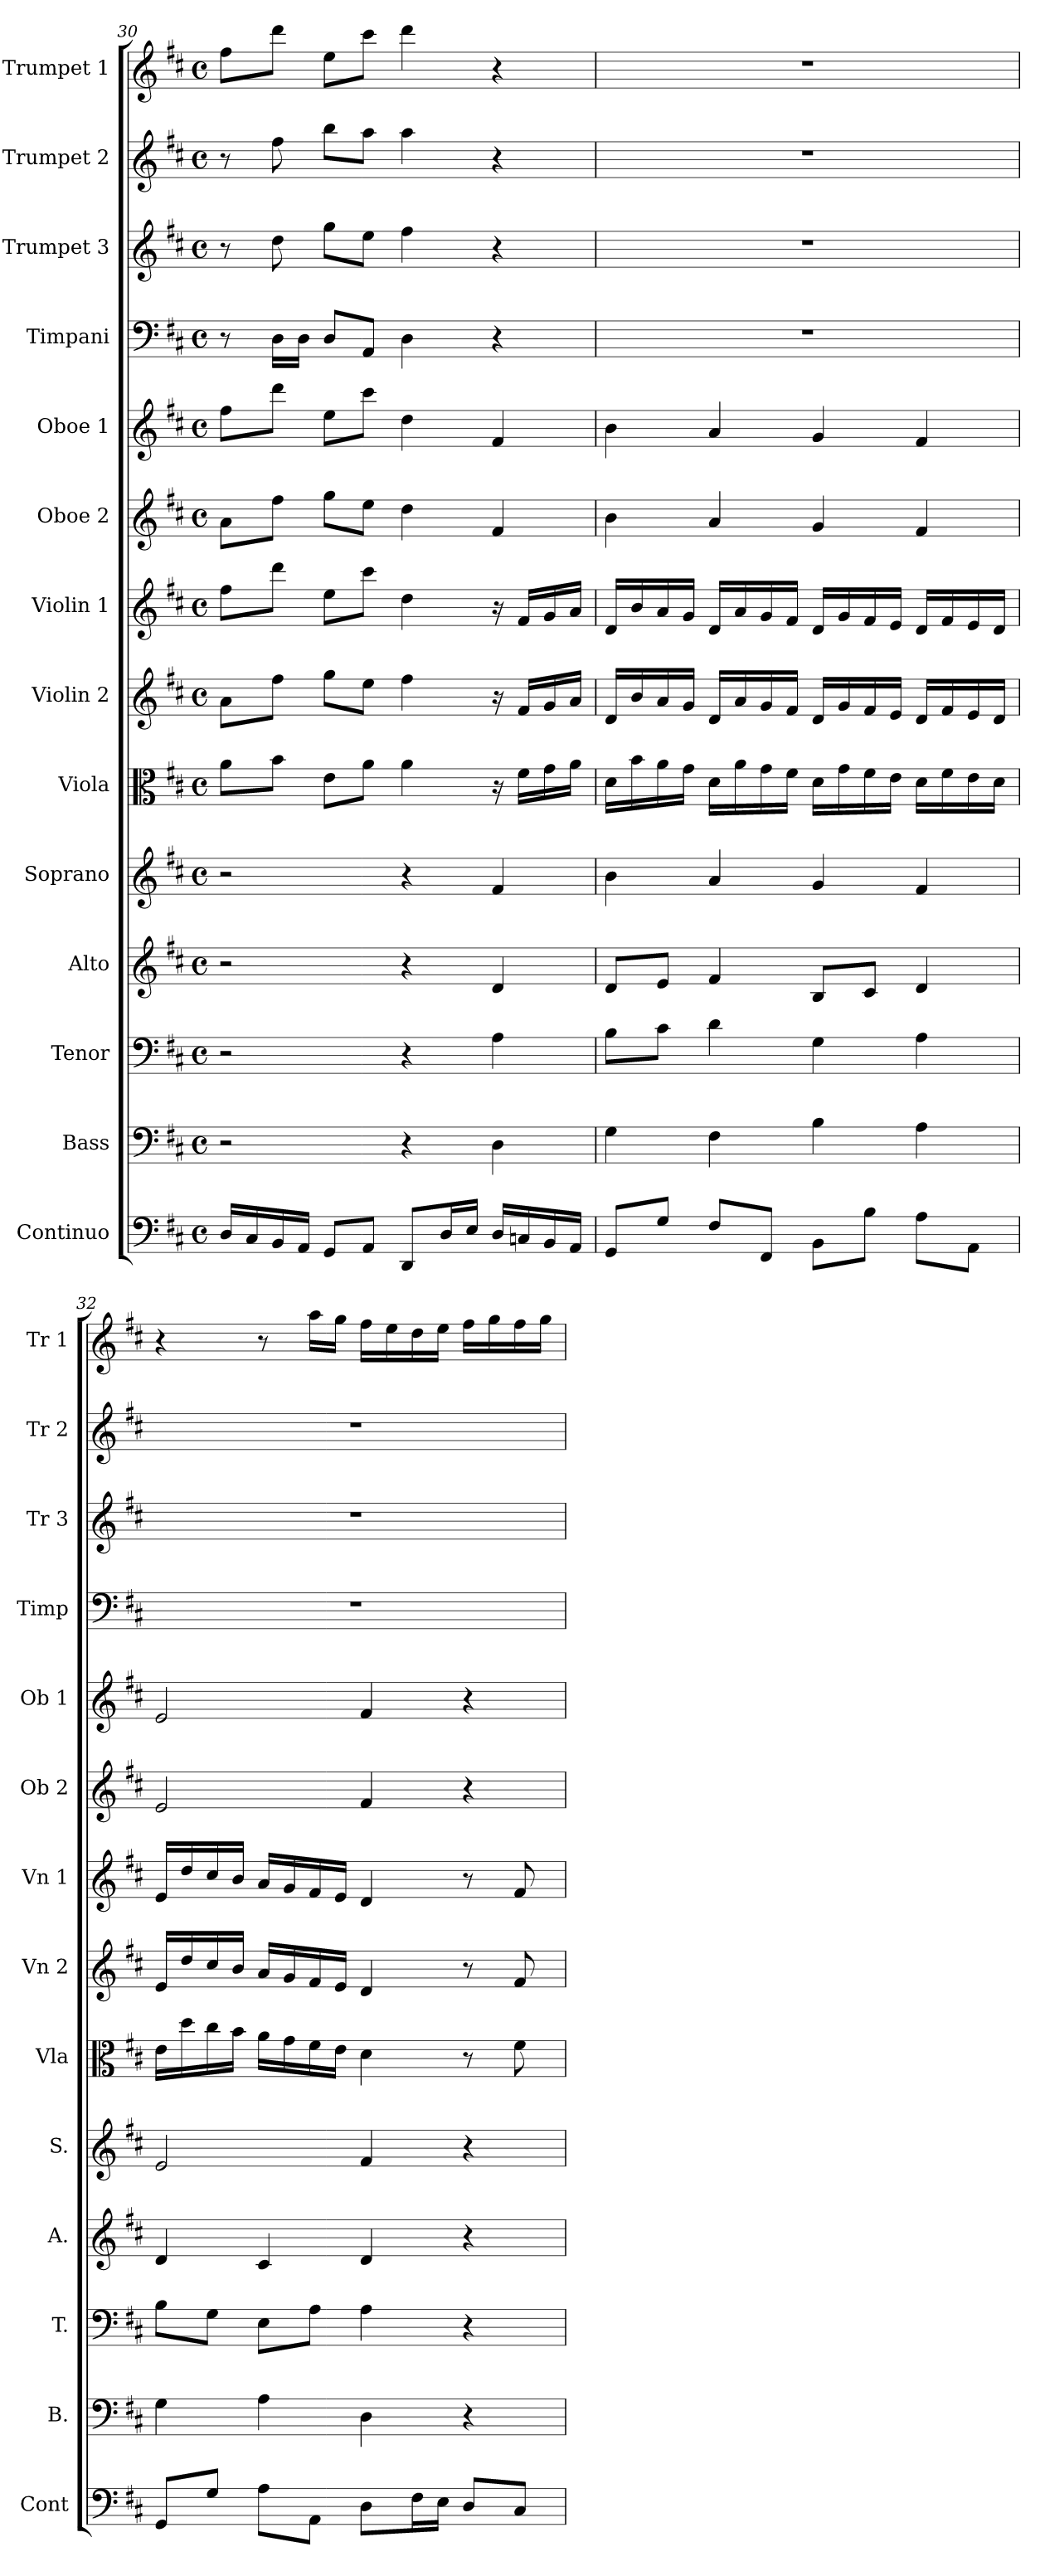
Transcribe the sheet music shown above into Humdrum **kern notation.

**kern	**kern	**kern	**kern	**kern	**kern	**kern	**kern	**kern	**kern	**kern	**kern	**kern	**kern
*part14	*part13	*part12	*part11	*part10	*part9	*part8	*part7	*part6	*part5	*part4	*part3	*part2	*part1
*staff14	*staff13	*staff12	*staff11	*staff10	*staff9	*staff8	*staff7	*staff6	*staff5	*staff4	*staff3	*staff2	*staff1
*I"Continuo	*I"Bass	*I"Tenor	*I"Alto	*I"Soprano	*I"Viola	*I"Violin 2	*I"Violin 1	*I"Oboe 2	*I"Oboe 1	*I"Timpani	*I"Trumpet 3	*I"Trumpet 2	*I"Trumpet 1
*I'Cont	*I'B.	*I'T.	*I'A.	*I'S.	*I'Vla	*I'Vn 2	*I'Vn 1	*I'Ob 2	*I'Ob 1	*I'Timp	*I'Tr 3	*I'Tr 2	*I'Tr 1
!!LO:PB:g=z
*clefF4	*clefF4	*clefF4	*clefG2	*clefG2	*clefC3	*clefG2	*clefG2	*clefG2	*clefG2	*clefF4	*clefG2	*clefG2	*clefG2
*k[f#c#]	*k[f#c#]	*k[f#c#]	*k[f#c#]	*k[f#c#]	*k[f#c#]	*k[f#c#]	*k[f#c#]	*k[f#c#]	*k[f#c#]	*k[f#c#]	*k[f#c#]	*k[f#c#]	*k[f#c#]
*D:	*D:	*D:	*D:	*D:	*D:	*D:	*D:	*D:	*D:	*D:	*D:	*D:	*D:
*M4/4	*M4/4	*M4/4	*M4/4	*M4/4	*M4/4	*M4/4	*M4/4	*M4/4	*M4/4	*M4/4	*M4/4	*M4/4	*M4/4
*met(c)	*met(c)	*met(c)	*met(c)	*met(c)	*met(c)	*met(c)	*met(c)	*met(c)	*met(c)	*met(c)	*met(c)	*met(c)	*met(c)
=30	=30	=30	=30	=30	=30	=30	=30	=30	=30	=30	=30	=30	=30
16D/LL	2r	2r	2r	2r	8a\L	8a\L	8ff#\L	8a\L	8ff#\L	8r	8r	8r	8ff#\L
16C#/	.	.	.	.	.	.	.	.	.	.	.	.	.
16BB/	.	.	.	.	8b\J	8ff#\J	8ddd\J	8ff#\J	8ddd\J	16D\LL	8dd\	8ff#\	8ddd\J
16AA/JJ	.	.	.	.	.	.	.	.	.	16D\JJ	.	.	.
8GG/L	.	.	.	.	8e\L	8gg\L	8ee\L	8gg\L	8ee\L	8D/L	8gg\L	8bb\L	8ee\L
8AA/J	.	.	.	.	8a\J	8ee\J	8ccc#\J	8ee\J	8ccc#\J	8AA/J	8ee\J	8aa\J	8ccc#\J
8DD/L	4r	4r	4r	4r	4a\	4ff#\	4dd\	4dd\	4dd\	4D\	4ff#\	4aa\	4ddd\
16D/L	.	.	.	.	.	.	.	.	.	.	.	.	.
16E/JJ	.	.	.	.	.	.	.	.	.	.	.	.	.
16D/LL	4D\	4A\	4d/	4f#/	16r	16r	16r	4f#/	4f#/	4r	4r	4r	4r
16Cn/	.	.	.	.	16f#\LL	16f#/LL	16f#/LL	.	.	.	.	.	.
16BB/	.	.	.	.	16g\	16g/	16g/	.	.	.	.	.	.
16AA/JJ	.	.	.	.	16a\JJ	16a/JJ	16a/JJ	.	.	.	.	.	.
=31	=31	=31	=31	=31	=31	=31	=31	=31	=31	=31	=31	=31	=31
8GG/L	4G\	8B\L	8d/L	4b\	16d\LL	16d/LL	16d/LL	4b\	4b\	1r	1r	1r	1r
.	.	.	.	.	16b\	16b/	16b/	.	.	.	.	.	.
8G/J	.	8c#\J	8e/J	.	16a\	16a/	16a/	.	.	.	.	.	.
.	.	.	.	.	16g\JJ	16g/JJ	16g/JJ	.	.	.	.	.	.
8F#/L	4F#\	4d\	4f#/	4a/	16d\LL	16d/LL	16d/LL	4a/	4a/	.	.	.	.
.	.	.	.	.	16a\	16a/	16a/	.	.	.	.	.	.
8FF#/J	.	.	.	.	16g\	16g/	16g/	.	.	.	.	.	.
.	.	.	.	.	16f#\JJ	16f#/JJ	16f#/JJ	.	.	.	.	.	.
8BB\L	4B\	4G\	8B/L	4g/	16d\LL	16d/LL	16d/LL	4g/	4g/	.	.	.	.
.	.	.	.	.	16g\	16g/	16g/	.	.	.	.	.	.
8B\J	.	.	8c#/J	.	16f#\	16f#/	16f#/	.	.	.	.	.	.
.	.	.	.	.	16e\JJ	16e/JJ	16e/JJ	.	.	.	.	.	.
8A\L	4A\	4A\	4d/	4f#/	16d\LL	16d/LL	16d/LL	4f#/	4f#/	.	.	.	.
.	.	.	.	.	16f#\	16f#/	16f#/	.	.	.	.	.	.
8AA\J	.	.	.	.	16e\	16e/	16e/	.	.	.	.	.	.
.	.	.	.	.	16d\JJ	16d/JJ	16d/JJ	.	.	.	.	.	.
!!LO:PB:g=z
=32	=32	=32	=32	=32	=32	=32	=32	=32	=32	=32	=32	=32	=32
8GG/L	4G\	8B\L	4d/	2e/	16e\LL	16e/LL	16e/LL	2e/	2e/	1r	1r	1r	4r
.	.	.	.	.	16dd\	16dd/	16dd/	.	.	.	.	.	.
8G/J	.	8G\J	.	.	16cc#\	16cc#/	16cc#/	.	.	.	.	.	.
.	.	.	.	.	16b\JJ	16b/JJ	16b/JJ	.	.	.	.	.	.
8A\L	4A\	8E\L	4c#/	.	16a\LL	16a/LL	16a/LL	.	.	.	.	.	8r
.	.	.	.	.	16g\	16g/	16g/	.	.	.	.	.	.
8AA\J	.	8A\J	.	.	16f#\	16f#/	16f#/	.	.	.	.	.	16aa\LL
.	.	.	.	.	16e\JJ	16e/JJ	16e/JJ	.	.	.	.	.	16gg\JJ
8D\L	4D\	4A\	4d/	4f#/	4d\	4d/	4d/	4f#/	4f#/	.	.	.	16ff#\LL
.	.	.	.	.	.	.	.	.	.	.	.	.	16ee\
16F#\L	.	.	.	.	.	.	.	.	.	.	.	.	16dd\
16E\JJ	.	.	.	.	.	.	.	.	.	.	.	.	16ee\JJ
8D/L	4r	4r	4r	4r	8r	8r	8r	4r	4r	.	.	.	16ff#\LL
.	.	.	.	.	.	.	.	.	.	.	.	.	16gg\
8C#/J	.	.	.	.	8f#\	8f#/	8f#/	.	.	.	.	.	16ff#\
.	.	.	.	.	.	.	.	.	.	.	.	.	16gg\JJ
=	=	=	=	=	=	=	=	=	=	=	=	=	=
*-	*-	*-	*-	*-	*-	*-	*-	*-	*-	*-	*-	*-	*-
